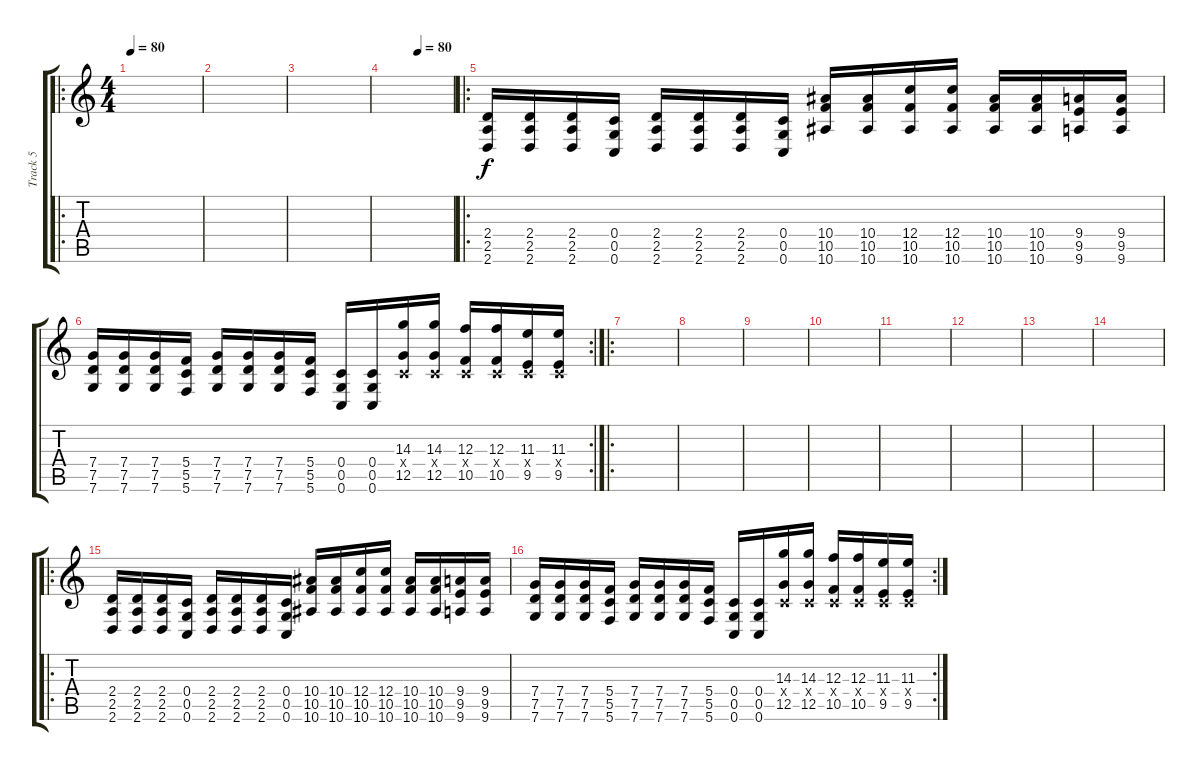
\track ("Track 5" "Track 5") {instrument overdrivenguitar}
\staff {score tabs}
\tuning (D4 A3 F3 C3 G2 C2) {hide}
\ro
\ts (4 4)
\tempo 80
\clef g2
\ks c
|
|
|
\tempo (80 0.5)
|
\ro
(2.4 2.5 2.6).16{instrument overdrivenguitar} (2.4 2.5 2.6).16 (2.4 2.5 2.6).16 (0.4 0.5 0.6).16 (2.4 2.5 2.6).16 (2.4 2.5 2.6).16 (2.4 2.5 2.6).16 (0.4 0.5 0.6).16 (10.4 10.5 10.6).16 (10.4 10.5 10.6).16 (12.4 10.5 10.6).16 (12.4 10.5 10.6).16 (10.4 10.5 10.6).16 (10.4 10.5 10.6).16 (9.4 9.5 9.6).16 (9.4 9.5 9.6).16 |
\rc 2
(7.4 7.5 7.6).16 (7.4 7.5 7.6).16 (7.4 7.5 7.6).16 (5.4 5.5 5.6).16 (7.4 7.5 7.6).16 (7.4 7.5 7.6).16 (7.4 7.5 7.6).16 (5.4 5.5 5.6).16 (0.4 0.5 0.6).16 (0.4 0.5 0.6).16 (14.3 0.4{x} 12.5).16 (14.3 0.4{x} 12.5).16 (12.3 0.4{x} 10.5).16 (12.3 0.4{x} 10.5).16 (11.3 0.4{x} 9.5).16 (11.3 0.4{x} 9.5).16 |
\ro
|
|
|
|
|
|
|
|
\ro
(2.4 2.5 2.6).16 (2.4 2.5 2.6).16 (2.4 2.5 2.6).16 (0.4 0.5 0.6).16 (2.4 2.5 2.6).16 (2.4 2.5 2.6).16 (2.4 2.5 2.6).16 (0.4 0.5 0.6).16 (10.4 10.5 10.6).16 (10.4 10.5 10.6).16 (12.4 10.5 10.6).16 (12.4 10.5 10.6).16 (10.4 10.5 10.6).16 (10.4 10.5 10.6).16 (9.4 9.5 9.6).16 (9.4 9.5 9.6).16 |
\rc 2
(7.4 7.5 7.6).16 (7.4 7.5 7.6).16 (7.4 7.5 7.6).16 (5.4 5.5 5.6).16 (7.4 7.5 7.6).16 (7.4 7.5 7.6).16 (7.4 7.5 7.6).16 (5.4 5.5 5.6).16 (0.4 0.5 0.6).16 (0.4 0.5 0.6).16 (14.3 0.4{x} 12.5).16 (14.3 0.4{x} 12.5).16 (12.3 0.4{x} 10.5).16 (12.3 0.4{x} 10.5).16 (11.3 0.4{x} 9.5).16 (11.3 0.4{x} 9.5).16
